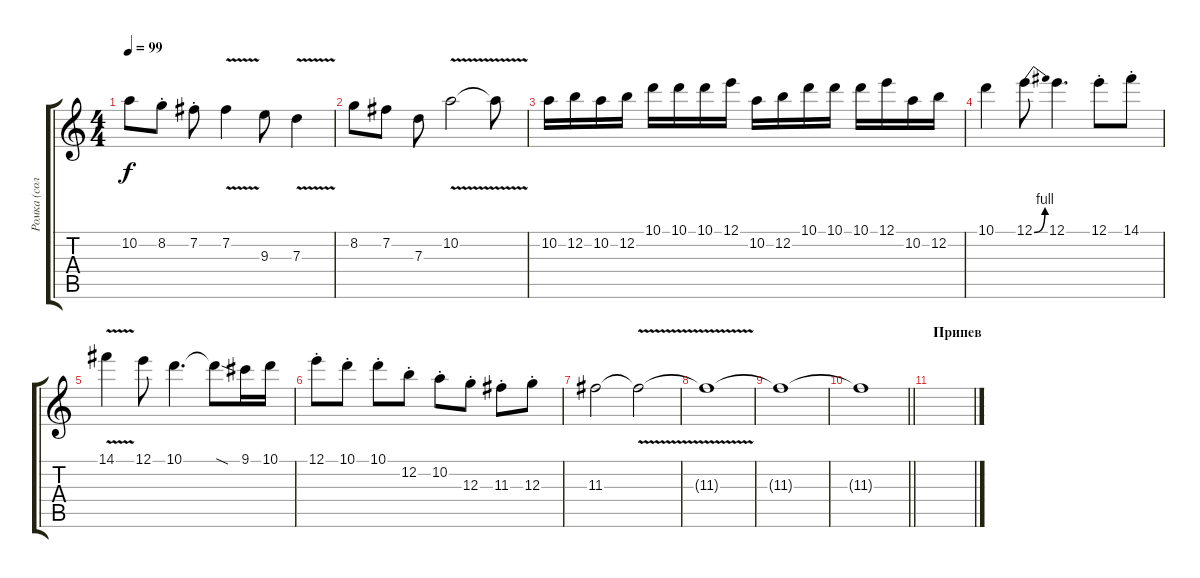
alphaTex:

\track ("Ромка (соло)" "Ромка (сол") {instrument overdrivenguitar}
\staff {score tabs}
\tuning (E4 B3 G3 D3 A2 E2) {hide}
\ts (4 4)
\tempo 99
\clef g2
\ks c
10.2.8{dy f} 8.2{st}.8 7.2{st}.8 7.2{v}.4 9.3.8 7.3{v}.4 |
8.2.8 7.2.8 7.3.8 10.2{v}.2 10.2{t}.8 |
10.2.16 12.2.16 10.2.16 12.2.16 10.1.16 10.1.16 10.1.16 12.1.16 10.2.16 12.2.16 10.1.16 10.1.16 10.1.16 12.1.16 10.2.16 12.2.16 |
10.1.4 12.1{be (bend 0 0 60 4)}.8 12.1.4{d} 12.1{st}.8 14.1{st}.8 |
14.1{v}.4 12.1.8 10.1.4{d} 10.1{sod t}.8 9.1.16 10.1.16 |
12.1{st}.8 10.1{st}.8 10.1{st}.8 12.2{st}.8 10.2{st}.8 12.3{st}.8 11.3{st}.8 12.3{st}.8 |
11.3.2 11.3{v t}.2 |
11.3{t}.1 |
11.3{t}.1 |
\barLineRight lightlight
11.3{t}.1 |
\section ("" "Припев")
